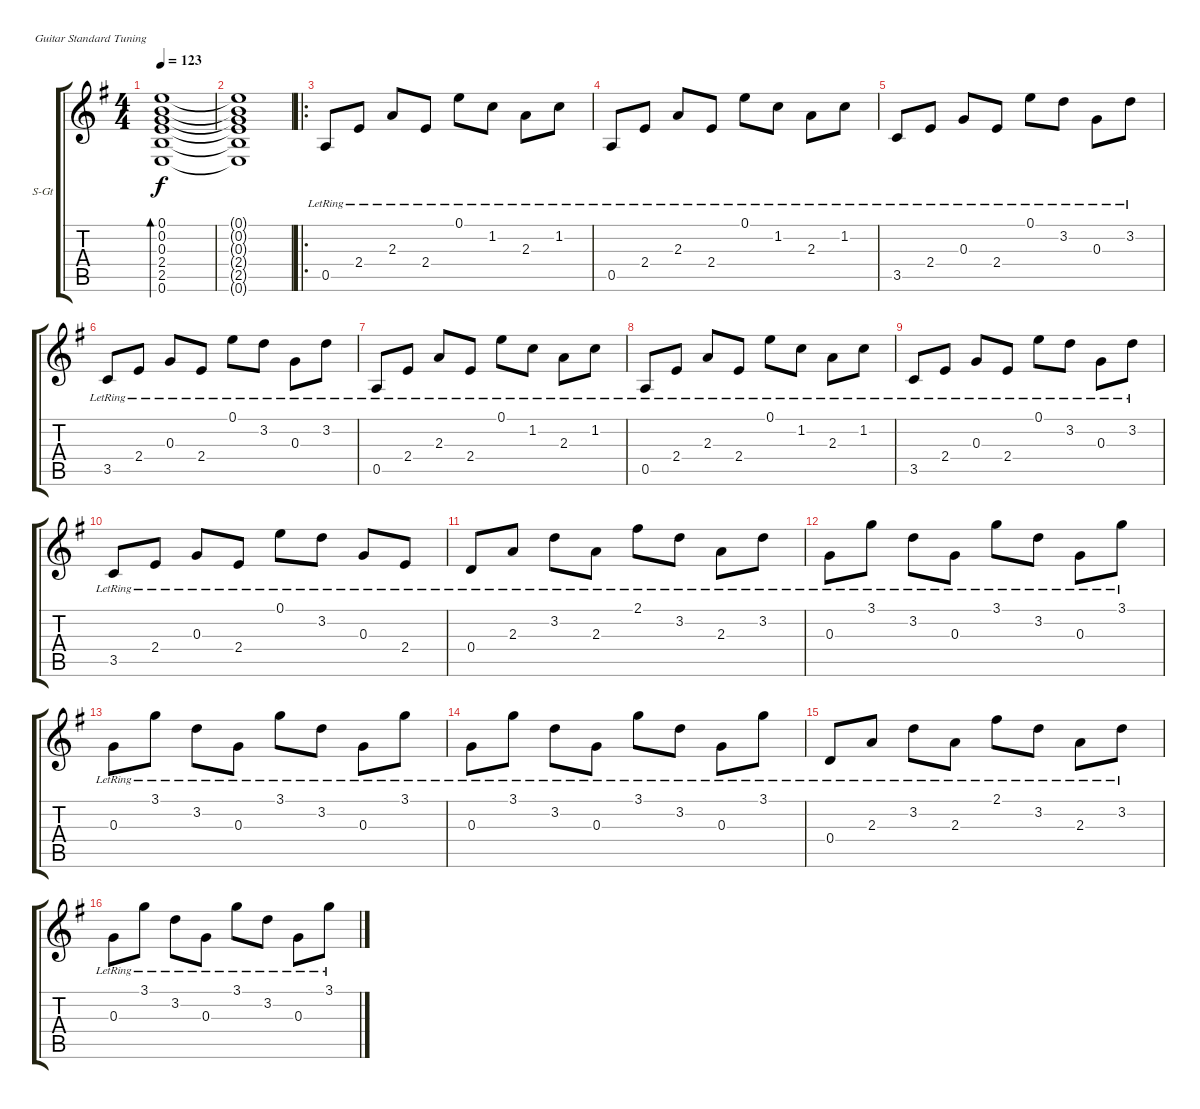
\bracketExtendMode groupsimilarinstruments
\firstSystemTrackNameOrientation horizontal
\otherSystemsTrackNameOrientation horizontal
\track ("Gtr I" "S-Gt") {instrument acousticguitarsteel}
\staff {score tabs}
\tuning (E4 B3 G3 D3 A2 E2)
\ts (4 4)
\tempo 123
\clef g2
\ks eminor
(0.1 0.2 0.3 2.4 2.5 0.6).1{bd 120 dy f} |
(0.1{t} 0.2{t} 0.3{t} 2.4{t} 2.5{t} 0.6{t}).1 |
\ro
0.5{lr}.8 2.4{lr}.8 2.3{lr}.8 2.4{lr}.8 0.1{lr}.8 1.2{lr}.8 2.3{lr}.8 1.2{lr}.8 |
0.5{lr}.8 2.4{lr}.8 2.3{lr}.8 2.4{lr}.8 0.1{lr}.8 1.2{lr}.8 2.3{lr}.8 1.2{lr}.8 |
3.5{lr}.8 2.4{lr}.8 0.3{lr}.8 2.4{lr}.8 0.1{lr}.8 3.2{lr}.8 0.3{lr}.8 3.2{lr}.8 |
3.5{lr}.8 2.4{lr}.8 0.3{lr}.8 2.4{lr}.8 0.1{lr}.8 3.2{lr}.8 0.3{lr}.8 3.2{lr}.8 |
0.5{lr}.8 2.4{lr}.8 2.3{lr}.8 2.4{lr}.8 0.1{lr}.8 1.2{lr}.8 2.3{lr}.8 1.2{lr}.8 |
0.5{lr}.8 2.4{lr}.8 2.3{lr}.8 2.4{lr}.8 0.1{lr}.8 1.2{lr}.8 2.3{lr}.8 1.2{lr}.8 |
3.5{lr}.8 2.4{lr}.8 0.3{lr}.8 2.4{lr}.8 0.1{lr}.8 3.2{lr}.8 0.3{lr}.8 3.2{lr}.8 |
3.5{lr}.8 2.4{lr}.8 0.3{lr}.8 2.4{lr}.8 0.1{lr}.8 3.2{lr}.8 0.3{lr}.8 2.4{lr}.8 |
0.4{lr}.8 2.3{lr}.8 3.2{lr}.8 2.3{lr}.8 2.1{lr}.8 3.2{lr}.8 2.3{lr}.8 3.2{lr}.8 |
0.3{lr}.8 3.1{lr}.8 3.2{lr}.8 0.3{lr}.8 3.1{lr}.8 3.2{lr}.8 0.3{lr}.8 3.1{lr}.8 |
0.3{lr}.8 3.1{lr}.8 3.2{lr}.8 0.3{lr}.8 3.1{lr}.8 3.2{lr}.8 0.3{lr}.8 3.1{lr}.8 |
0.3{lr}.8 3.1{lr}.8 3.2{lr}.8 0.3{lr}.8 3.1{lr}.8 3.2{lr}.8 0.3{lr}.8 3.1{lr}.8 |
0.4{lr}.8 2.3{lr}.8 3.2{lr}.8 2.3{lr}.8 2.1{lr}.8 3.2{lr}.8 2.3{lr}.8 3.2{lr}.8 |
0.3{lr}.8 3.1{lr}.8 3.2{lr}.8 0.3{lr}.8 3.1{lr}.8 3.2{lr}.8 0.3{lr}.8 3.1{lr}.8
